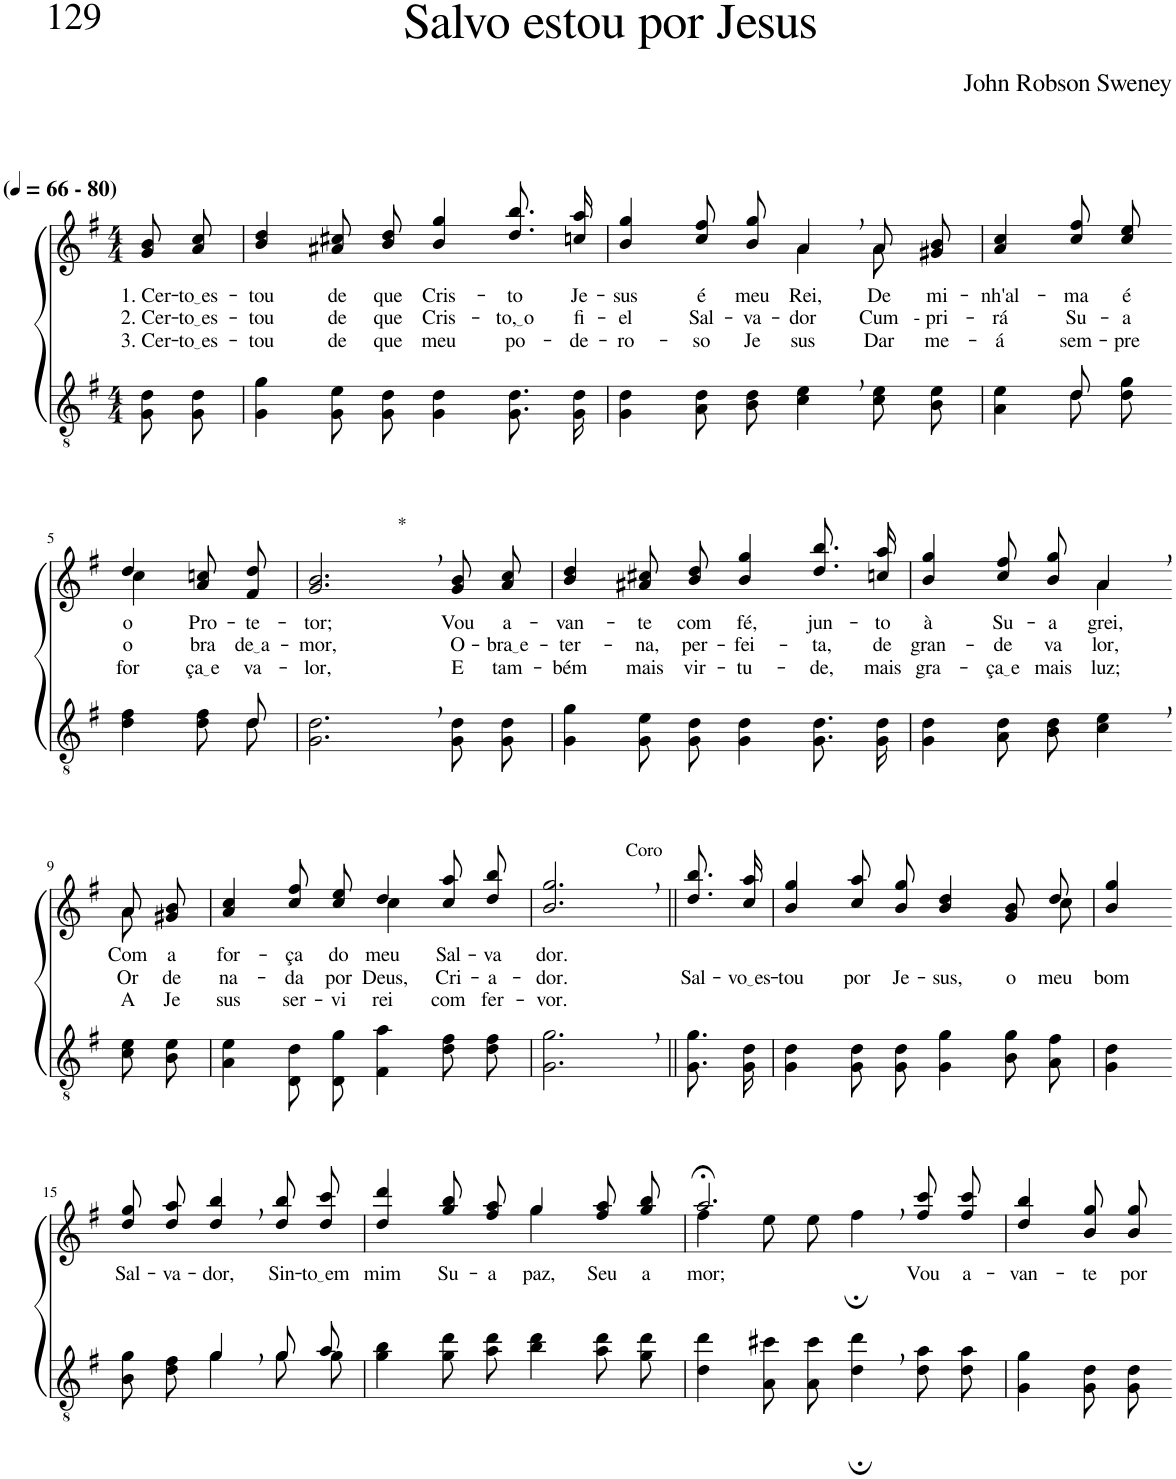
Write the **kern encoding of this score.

**kern	**kern	**text	**text	**text
*part2	*part1	*part1	*part1	*part1
*staff2	*staff1	*staff1	*staff1	*staff1
*I"Parte III e IV	*I"Parte I e II	*	*	*
*clefGv2	*clefG2	*	*	*
*Trd5c9	*Trd5c9	*	*	*
*k[f#]	*k[f#]	*	*	*
*M4/4	*M4/4	*	*	*
*MM66	*MM66	*	*	*
=1	=1	=1	=1	=1
!	!LO:TX:a:B:t=(	!	!	!
!	!LO:TX:a:B:t=- 80)	!	!	!
!	!	!LO:LY:b	!LO:LY:b	!LO:LY:b
8G\ 8d\L	8g/ 8b/L	1. Cer-	2. Cer-	3. Cer-
!	!	!LO:LY:b	!LO:LY:b	!LO:LY:b
8G\ 8d\J	8a/ 8cc/J	to es	to es	to es
=2	=2	=2	=2	=2
!	!	!LO:LY:b	!LO:LY:b	!LO:LY:b
4G\ 4g\	4b/ 4dd/	-tou	-tou	-tou
!	!	!LO:LY:b	!LO:LY:b	!LO:LY:b
8G\ 8e\L	8a#X\ 8cc#X\L	de	de	de
!	!	!LO:LY:b	!LO:LY:b	!LO:LY:b
8G\ 8d\J	8b\ 8dd\J	que	que	que
!	!	!LO:LY:b	!LO:LY:b	!LO:LY:b
4G\ 4d\	4b/ 4gg/	Cris-	Cris-	meu
!	!	!LO:LY:b	!LO:LY:b	!LO:LY:b
8.G\ 8.d\L	8.dd\ 8.bb\L	-to	to, o	po-
!	!	!LO:LY:b	!LO:LY:b	!LO:LY:b
16G\ 16d\Jk	16ccn\ 16aa\Jk	Je-	fi-	-de-
=3	=3	=3	=3	=3
!	!	!LO:LY:b	!LO:LY:b	!LO:LY:b
*	*^	*	*	*
4G\ 4d\	4b/ 4gg/	2ryy	-sus	-el	-ro-
!	!	!	!LO:LY:b	!LO:LY:b	!LO:LY:b
8A\ 8d\L	8cc\ 8ff#\L	.	é	Sal-	-so
!	!	!	!LO:LY:b	!LO:LY:b	!LO:LY:b
8B\ 8d\J	8b\ 8gg\J	.	meu	-va-	Je-
!	!	!	!	!LO:LY:b	!
!	!	!	!LO:LY:b	!	!LO:LY:b
4c\, 4e\,	4a,/	4a\	Rei,	.	-sus
!	!	!	!LO:LY:b	!LO:LY:b	!LO:LY:b
8c\ 8e\L	8a/L	8a\	De	-Cum-	Dar-
!	!	!	!LO:LY:b	!LO:LY:b	!LO:LY:b
8B\ 8e\J	8g#X/ 8b/J	8ryy	mi-	-- pri-	-me-
=4	=4	=4	=4	=4	=4
*^	*	*	*	*	*
!	!	!	!	!LO:LY:b	!LO:LY:b	!LO:LY:b
*	*	*v	*v	*	*	*
4A\ 4e\	4ryy	4a/ 4cc/	-nh'al-	-rá	-á
!	!	!	!LO:LY:b	!LO:LY:b	!LO:LY:b
8d\L	8d/	8cc\ 8ff#\L	-ma	Su-	sem-
!	!	!	!LO:LY:b	!LO:LY:b	!LO:LY:b
8d\ 8g\J	8ryy	8cc\ 8ee\J	é	-a	-pre
!!LO:LB:g=z
=5-	=5-	=5-	=5-	=5-	=5-
!	!	!	!LO:LY:b	!LO:LY:b	!LO:LY:b
*	*	*^	*	*	*
4d\ 4f#\	4.ryy	4cc\	4dd/	o	o-	for-
!	!	!	!	!LO:LY:b	!LO:LY:b	!LO:LY:b
8d\ 8f#\L	.	4ryy	8a\ 8ccn\L	Pro-	-bra	ça e
!	!	!	!	!LO:LY:b	!LO:LY:b	!LO:LY:b
8d\J	8d/	.	8f#\ 8dd\J	-te-	de a	va-
=6	=6	=6	=6	=6	=6	=6
!	!	!LO:TX:a:t=*	!	!	!	!
!	!	!	!	!LO:LY:b	!LO:LY:b	!LO:LY:b
*v	*v	*	*	*	*	*
*	*v	*v	*	*	*
2.G\, 2.d\,	2.g/, 2.b/,	-tor;	mor,	-lor,
!	!	!LO:LY:b	!LO:LY:b	!LO:LY:b
8G\ 8d\L	8g/ 8b/L	Vou	O-	E
!	!	!LO:LY:b	!LO:LY:b	!LO:LY:b
8G\ 8d\J	8a/ 8cc/J	a-	bra e	tam-
=7	=7	=7	=7	=7
!	!	!LO:LY:b	!LO:LY:b	!LO:LY:b
4G\ 4g\	4b/ 4dd/	-van-	-ter-	-bém
!	!	!LO:LY:b	!LO:LY:b	!LO:LY:b
8G\ 8e\L	8a#X\ 8cc#X\L	-te	-na,	mais
!	!	!LO:LY:b	!LO:LY:b	!LO:LY:b
8G\ 8d\J	8b\ 8dd\J	com	per-	vir-
!	!	!LO:LY:b	!LO:LY:b	!LO:LY:b
4G\ 4d\	4b/ 4gg/	fé,	-fei-	-tu-
!	!	!LO:LY:b	!LO:LY:b	!LO:LY:b
8.G\ 8.d\L	8.dd\ 8.bb\L	jun-	-ta,	-de,
!	!	!LO:LY:b	!LO:LY:b	!LO:LY:b
16G\ 16d\Jk	16ccn\ 16aa\Jk	-to	de	mais
=8	=8	=8	=8	=8
!	!	!LO:LY:b	!LO:LY:b	!LO:LY:b
*	*^	*	*	*
4G\ 4d\	4b/ 4gg/	2ryy	à	gran-	gra-
!	!	!	!LO:LY:b	!LO:LY:b	!LO:LY:b
8A\ 8d\L	8cc\ 8ff#\L	.	Su-	-de	ça e
!	!	!	!LO:LY:b	!LO:LY:b	!LO:LY:b
8B\ 8d\J	8b\ 8gg\J	.	-a	va-	mais
!	!	!	!LO:LY:b	!LO:LY:b	!LO:LY:b
4c\, 4e\,	4a,/	4a\	grei,	-lor,	luz;
!!LO:LB:g=z	!!
=9-	=9-	=9-	=9-	=9-	=9-
!	!	!	!LO:LY:b	!LO:LY:b	!LO:LY:b
8c\ 8e\L	8a\	8a/L	Com	Or-	A
!	!	!	!LO:LY:b	!LO:LY:b	!LO:LY:b
8B\ 8e\J	8ryy	8g#X/ 8b/J	a	-de-	Je-
=10	=10	=10	=10	=10	=10
!	!	!	!LO:LY:b	!LO:LY:b	!LO:LY:b
4A\ 4e\	4a/ 4cc/	2ryy	for-	-na-	-sus
!	!	!	!LO:LY:b	!LO:LY:b	!LO:LY:b
8D\ 8d\L	8cc\ 8ff#\L	.	-ça	-da	ser-
!	!	!	!LO:LY:b	!LO:LY:b	!LO:LY:b
8D\ 8g\J	8cc\ 8ee\J	.	do	por	-vi-
!	!	!	!LO:LY:b	!LO:LY:b	!LO:LY:b
4F#\ 4a\	4dd/	4cc\	meu	Deus,	-rei
!	!	!	!LO:LY:b	!LO:LY:b	!LO:LY:b
8d\ 8f#\L	8cc\ 8aa\L	4ryy	Sal-	Cri-	com
!	!	!	!LO:LY:b	!LO:LY:b	!LO:LY:b
8d\ 8f#\J	8dd\ 8bb\J	.	-va	-a-	fer-
*	*v	*v	*	*	*
=11	=11	=11	=11	=11
!	!LO:TX:a:t=Coro	!	!	!
!	!	!LO:LY:b	!LO:LY:b	!LO:LY:b
2.G\, 2.g\,	2.b/, 2.gg/,	dor.	-dor.	-vor.
=12||	=12||	=12||	=12||	=12||
!	!	!	!LO:LY:b	!
8.G\ 8.g\L	8.dd\ 8.bb\L	.	Sal-	.
!	!	!	!LO:LY:b	!
16G\ 16d\Jk	16cc\ 16aa\Jk	.	vo es	.
=13	=13	=13	=13	=13
!	!	!	!LO:LY:b	!
*	*^	*	*	*
4G\ 4d\	4b/ 4gg/	2..ryy	.	-tou	.
!	!	!	!	!LO:LY:b	!
8G\ 8d\L	8cc\ 8aa\L	.	.	por	.
!	!	!	!	!LO:LY:b	!
8G\ 8d\J	8b\ 8gg\J	.	.	Je-	.
!	!	!	!	!LO:LY:b	!
4G\ 4g\	4b/ 4dd/	.	.	-sus,	.
!	!	!	!	!LO:LY:b	!
8B\ 8g\L	8g\ 8b\L	.	.	o	.
!	!	!	!	!LO:LY:b	!
8A\ 8f#\J	8dd\J	8cc\	.	meu	.
=14	=14	=14	=14	=14	=14
!	!	!	!	!LO:LY:b	!
*	*v	*v	*	*	*
4G\ 4d\	4b/ 4gg/	.	bom	.
!!LO:LB:g=z
=15-	=15-	=15-	=15-	=15-
*^	*	*	*	*
!	!	!	!LO:LY:b	!	!
4ryy	8B\ 8g\L	8dd\ 8gg\L	Sal-	.	.
!	!	!	!LO:LY:b	!	!
.	8d\ 8f#\J	8dd\ 8aa\J	-va-	.	.
!	!	!	!LO:LY:b	!	!
4g,/	4g\	4dd/, 4bb/,	-dor,	.	.
!	!	!	!LO:LY:b	!	!
8g/L	8g\L	8dd\ 8bb\L	Sin-	.	.
!	!	!	!LO:LY:b	!	!
8a/J	8g\J	8dd\ 8ccc\J	to em	.	.
=16	=16	=16	=16	=16	=16
!	!	!	!LO:LY:b	!	!
*v	*v	*^	*	*	*
4g\ 4b\	4dd/ 4ddd/	2ryy	mim	.	.
!	!	!	!LO:LY:b	!	!
8g\ 8dd\L	8gg\ 8bb\L	.	Su-	.	.
!	!	!	!LO:LY:b	!	!
8a\ 8dd\J	8ff#\ 8aa\J	.	-a	.	.
!	!	!	!LO:LY:b	!	!
4b\ 4dd\	4gg/	4gg\	paz,	.	.
!	!	!	!LO:LY:b	!	!
8a\ 8dd\L	8ff#\ 8aa\L	4ryy	Seu	.	.
!	!	!	!LO:LY:b	!	!
8g\ 8dd\J	8gg\ 8bb\J	.	a-	.	.
=17	=17	=17	=17	=17	=17
!	!	!	!LO:LY:b	!	!
4d\ 4dd\	2.aa;<,/	4ff#\	-mor;	.	.
8A\ 8cc#X\L	.	8ee\L	.	.	.
8A\ 8cc#\J	.	8ee\J	.	.	.
4d\;, 4dd\;,	.	4ff#;\	.	.	.
!	!	!	!LO:LY:b	!	!
8d\ 8a\L	8ff#\ 8ccc\L	4ryy	Vou	.	.
!	!	!	!LO:LY:b	!	!
8d\ 8a\J	8ff#\ 8ccc\J	.	a-	.	.
*	*v	*v	*	*	*
=18	=18	=18	=18	=18
!	!	!LO:LY:b	!	!
4G\ 4g\	4dd/ 4bb/	-van-	.	.
!	!	!LO:LY:b	!	!
8G\ 8d\L	8b\ 8gg\L	-te	.	.
!	!	!LO:LY:b	!	!
8G\ 8d\J	8b\ 8gg\J	por	.	.
=-	=-	=-	=-	=-
*-	*-	*-	*-	*-
